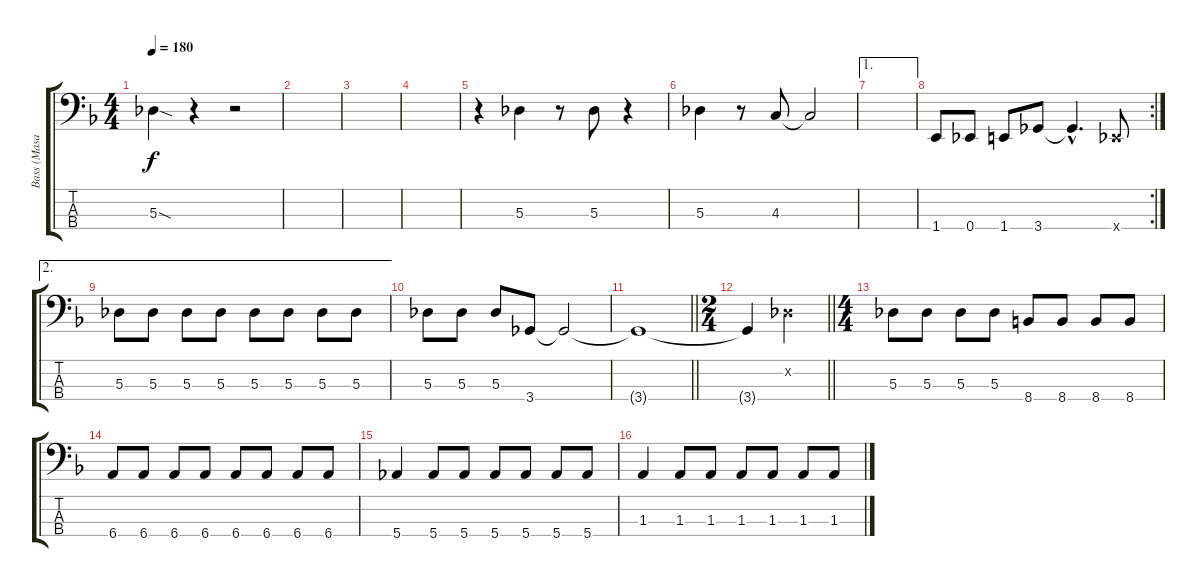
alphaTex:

\track ("Bass (Masaki)" "Bass (Masa") {instrument electricbassfinger}
\staff {score tabs}
\tuning (Gb2 Db2 Ab1 Eb1) {hide}
\ts (4 4)
\tempo 180
\clef f4
\ks f
5.3{sod}.4{dy f instrument electricbassfinger} r.4 r.2 |
|
|
|
r.4 5.3.4 r.8 5.3.8 r.4 |
5.3.4 r.8 4.3.8 4.3{t}.2 |
\ae 1
|
\rc 2
1.4.8 0.4.8 1.4.8 3.4.8 3.4{hac t}.4{d} 0.4{x}.8 |
\ae 2
5.3.8 5.3.8 5.3.8 5.3.8 5.3.8 5.3.8 5.3.8 5.3.8 |
5.3.8 5.3.8 5.3.8 3.4.8 3.4{t}.2 |
\barLineRight lightlight
3.4{t}.1 |
\ts (2 4)
\barLineRight lightlight
3.4{t}.4 0.2{x}.4 |
\ts (4 4)
5.3.8 5.3.8 5.3.8 5.3.8 8.4.8 8.4.8 8.4.8 8.4.8 |
6.4.8 6.4.8 6.4.8 6.4.8 6.4.8 6.4.8 6.4.8 6.4.8 |
5.4.4 5.4.8 5.4.8 5.4.8 5.4.8 5.4.8 5.4.8 |
1.3.4 1.3.8 1.3.8 1.3.8 1.3.8 1.3.8 1.3.8
